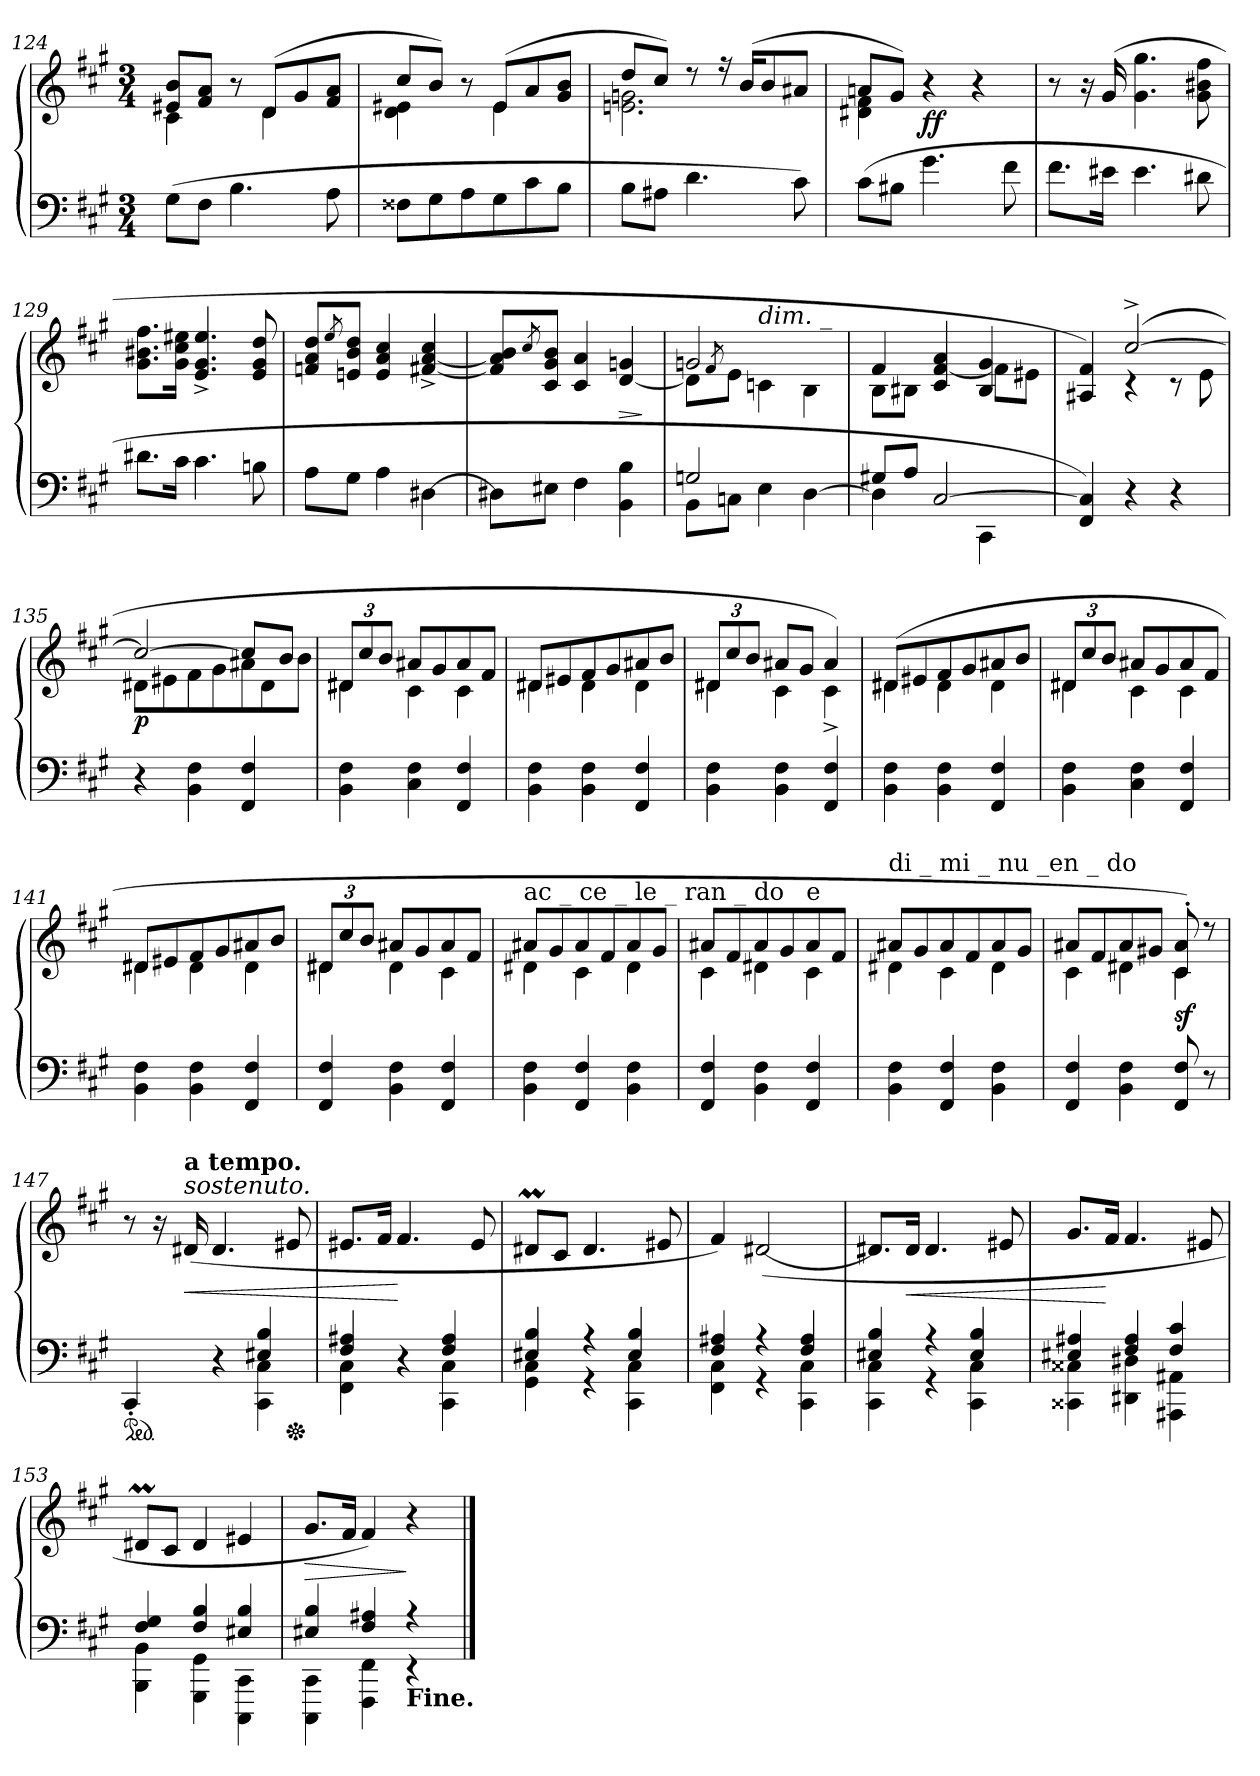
**kern	**kern	**dynam
*part1	*part1	*part1
*staff2	*staff1	*staff1/2
*clefF4	*clefG2	*
*k[f#c#g#]	*k[f#c#g#]	*
*M3/4	*M3/4	*
=124	=124	=124
*	*^	*
(8G#\L	8e#X/ 8b/L	4c#\	.
8F#\J	8f#/ 8a/J	.	.
4.B\	8r	8ryy	.
.	(>8d/L	4d\	.
.	8g#/	.	.
8A\	8f#/ 8a/J	8ryy	.
=125	=125	=125	=125
8F##X\L	8cc#/L	4d\ 4e#X\	.
8G#\	8b/J)	.	.
8A\	8r	8ryy	.
8G#\	(8e#/L	4e#\	.
8c#\	8a/	.	.
8B\J	8g#/ 8b/J	8ryy	.
=126	=126	=126	=126
8BL	8ddL	2.en 2.gn	.
8A#XJ	8cc#J)	.	.
4.d	8r	.	.
.	16r	.	.
.	(16bKL	.	.
.	8b	.	.
8c#)	8a#XJ	.	.
=127	=127	=127	=127
(>8c#L	8anL	4d#X 4f#	.
8B#XJ	8g#J)	.	.
4.g#	4r	2ryy	f f
.	4r	.	.
8f#	.	.	.
*	*v	*v	*
=128	=128	=128
8.f#L	8r	.
.	16r	.
16e#XJk	(>16g#	.
4.e#	4.g#\ 4.gg#\	.
8d#X	8g#\ 8b#X\ 8ff#\	.
=129	=129	=129
8.d#XL	8.g#\ 8.b#X\ 8.ff#\L	.
16c#Jk	16g# 16cc# 16ee#XJk	.
4.c#	4.e^ 4.g#^ 4.ee#^	.
8Bn	8e 8g# 8dd	.
=130	=130	=130
8AL	8fn 8a 8ddL	.
.	8qee/	.
8G#J	8en 8b 8ddJ	.
4A	4e 4a 4cc#	.
[4D#X	[4f#X^ [4a^ 4cc#^	.
=131	=131	=131
8D#XL]	8f#] 8a] 8bL	.
.	8qcc#/	.
8E#XJ	8c# 8g# 8bJ	.
4F#	4c# 4a	.
4BB 4B	[4d 4gn	>
.	.	]
=132	=132	=132
*^	*^	*
2Gn	8BBL	2gn	8dL]	.
.	.	.	8qf#/	.
.	8CnJ	.	8eJ	.
!	!	!	!LO:TX:a:i:t=dim. _	!
.	4E	.	4cn	.
4ryy	[4D	4ryy	4B\	.
=133	=133	=133	=133	=133
8G#XL	4D]	4f#	8BL	.
8AJ	.	.	8B#XJ	.
[2C#	4ryy	4c# [4f# 4a	4ryy	.
.	4CC#	4B# 4g#	8f#L]	.
.	.	.	8e#XJ	.
*v	*v	*	*	*
=134	=134	=134	=134
4FF# 4C#])	4ryy	4A#X 4f#)	.
4r	(>[2cc#^	4r	.
4r	.	8r	.
.	.	8e	.
=135	=135	=135	=135
4r	2cc#_	8d#XL	p
.	.	8e#X	.
4BB 4F#	.	8f#	.
.	.	8g#	.
*	*	*Xtuplet	*
4FF#/ 4F#/	8cc#L]	12a#X	.
.	.	12d#	.
.	8bJ	.	.
.	.	12bJ	.
=136	=136	=136	=136
*	*tuplet	*	*
4BB 4F#	12d#XL	4d#X	.
.	12cc#	.	.
.	12bJ	.	.
4C# 4F#	8a#XL	4c#	.
.	8g#	.	.
4FF#/ 4F#/	8a#	4c#	.
.	8f#J	.	.
=137	=137	=137	=137
4BB 4F#	8d#XL	4d#X	.
.	8e#X	.	.
4BB 4F#	8f#	4d#	.
.	8g#	.	.
4FF#/ 4F#/	8a#X	4d#	.
.	8bJ	.	.
=138	=138	=138	=138
4BB 4F#	12d#XL	4d#X	.
.	12cc#	.	.
.	12bJ	.	.
4BB 4F#	8a#XL	4c#	.
.	8g#J	.	.
4FF#/ 4F#/	4a#)	4c#^	.
=139	=139	=139	=139
4BB 4F#	(8d#XL	4d#X	.
.	8e#X	.	.
4BB 4F#	8f#	4d#	.
.	8g#	.	.
4FF#/ 4F#/	8a#X	4d#	.
.	8bJ	.	.
=140	=140	=140	=140
4BB 4F#	12d#XL	4d#X	.
.	12cc#	.	.
.	12bJ	.	.
4C# 4F#	8a#XL	4c#	.
.	8g#	.	.
4FF#/ 4F#/	8a#	4c#	.
.	8f#J	.	.
=141	=141	=141	=141
4BB 4F#	8d#XL	4d#X	.
.	8e#X	.	.
4BB 4F#	8f#	4d#	.
.	8g#	.	.
4FF#/ 4F#/	8a#X	4d#	.
.	8bJ	.	.
=142	=142	=142	=142
4FF#/ 4F#/	12d#XL	4d#X	.
.	12cc#	.	.
.	12bJ	.	.
4BB 4F#	8a#XL	4d#	.
.	8g#	.	.
4FF#/ 4F#/	8a#	4c#	.
.	8f#J	.	.
=143	=143	=143	=143
!	!LO:TX:a:t=ac _ ce _ le _ ran _ do	!	!
4BB 4F#	8a#XL	4d#X	.
.	8g#	.	.
4FF#/ 4F#/	8a#	4c#	.
.	8f#	.	.
4BB 4F#	8a#	4d#	.
.	8g#J	.	.
=144	=144	=144	=144
4FF#/ 4F#/	8a#XL	4c#	.
.	8f#	.	.
4BB 4F#	8a#	4d#X	.
.	8g#	.	.
!	!LO:TX:a:t=e	!	!
4FF#/ 4F#/	8a#	4c#	.
.	8f#J	.	.
=145	=145	=145	=145
!	!LO:TX:a:t=di _ mi _ nu _en _ do	!	!
4BB 4F#	8a#XL	4d#X	.
.	8g#	.	.
4FF#/ 4F#/	8a#	4c#	.
.	8f#	.	.
4BB 4F#	8a#	4d#	.
.	8g#J	.	.
=146	=146	=146	=146
4FF#/ 4F#/	8a#XL	4c#	.
.	8f#	.	.
4BB 4F#	8a#	4d#X	.
.	8g#XJ	.	.
8FF#/ 8F#/	8c#'/ 8a#'/)	4c#\	sf
8r	8r	.	.
*	*v	*v	*
=147	=147	=147
*^	*	*
*ped	*	*	*
4ryy	4CC#'	8r	.
.	.	16r	.
!	!	!LO:TX:a:i:t=sostenuto.	!
!	!	!LO:TX:a:B:t=a tempo.	!
.	.	(>16d#X	<
4ryy	4r	4.d#	.
4E#X 4B	4CC# 4C#	.	.
*Xped	*	*	*
.	.	8e#X	.
=148	=148	=148	=148
4F# 4A#X	4FF# 4C#	8.e#XL	.
.	.	16f#Jk	.
4r	4ryy	4.f#	[
4F# 4A#	4CC# 4C#	.	.
.	.	8e#	.
=149	=149	=149	=149
4E#X 4B	4GG# 4C#	8d#XmL	.
.	.	8c#J	.
4r	4r	4.d#	.
4E# 4B	4CC# 4C#	.	.
.	.	8e#X	.
=150	=150	=150	=150
4F# 4A#X	4FF# 4C#	4f#)	.
4r	4r	(>[2d#X	.
4F# 4A#	4CC# 4C#	.	.
=151	=151	=151	=151
4E#X 4B	4CC# 4C#	8.d#XL]	.
.	.	16d#Jk	<
4r	4r	4.d#	.
4E# 4B	4CC# 4C#	.	.
.	.	8e#X	.
=152	=152	=152	=152
4E#X 4A#X	4CC##X 4C##X	8.g#L	.
.	.	16f#Jk	[
4F# 4A#	4DD#X 4D#X	4.f#	.
4F# 4c#	4AAA#X 4AA#X	.	.
.	.	8e#X	.
=153	=153	=153	=153
4F# 4G#	4BBB 4BB	8d#XmL	.
.	.	8c#J	.
4F# 4B	4GGG# 4GG#	4d#	.
4E#X 4B	4CCC# 4CC#	4e#X	.
=154	=154	=154	=154
4E#X 4B	4CCC# 4CC#	8.g#L	>
.	.	16f#Jk	.
4F# 4A#X	4FFF# 4FF#	4f#)	.
!LO:TX:b:B:t=Fine.	!	!	!
4r	4r	4r	]
*v	*v	*	*
==	==	==
*-	*-	*-
